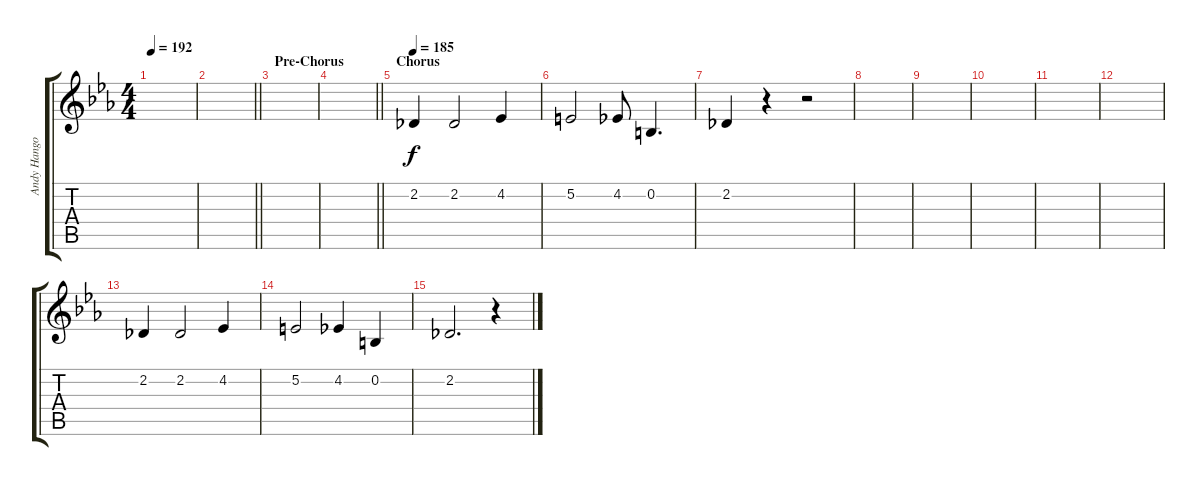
\track ("Andy Hangover - Backing Vocal" "Andy Hango") {instrument tuba}
\staff {score tabs}
\tuning (E4 B3 G3 D3 A2 E2) {hide}
\ts (4 4)
\tempo 192
\clef g2
\ks eb
|
\barLineRight lightlight
|
\section ("" "Pre-Chorus")
|
\barLineRight lightlight
|
\section ("" "Chorus")
\tempo 185
2.2.4 2.2.2 4.2.4 |
5.2.2 4.2.8 0.2.4{d} |
2.2.4 r.4 r.2 |
|
|
|
|
|
2.2.4 2.2.2 4.2.4 |
5.2.2 4.2.4 0.2.4 |
2.2.2{d} r.4
